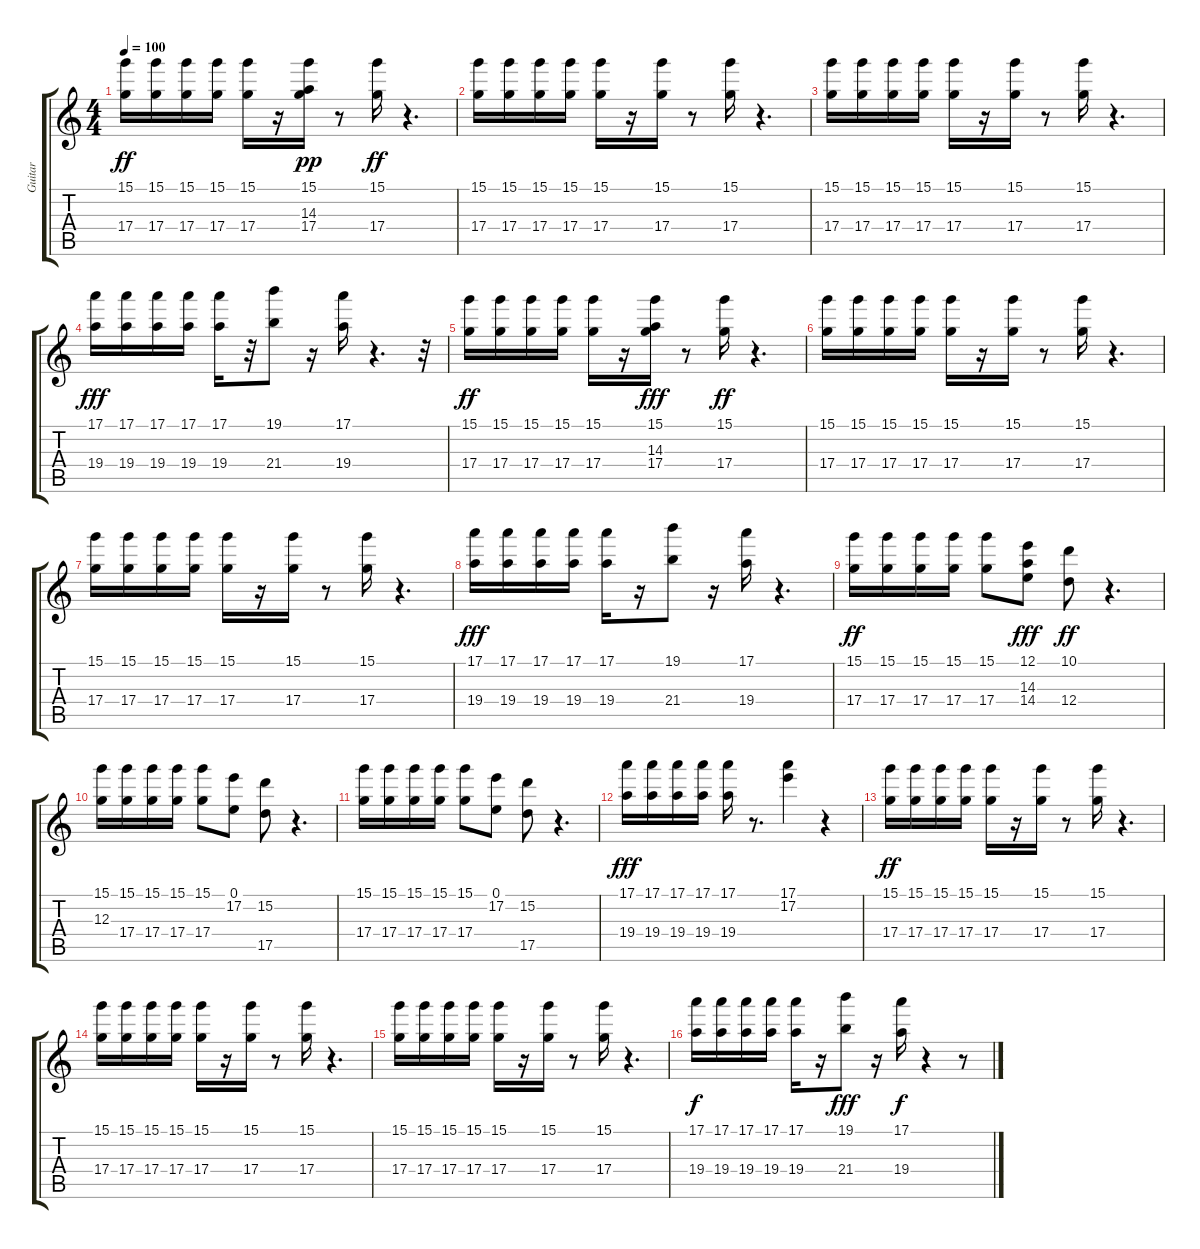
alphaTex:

\track ("Guitar" "Guitar") {instrument electricguitarmuted}
\staff {score tabs}
\tuning (E4 B3 G3 D3 A2 E2) {hide}
\ts (4 4)
\tempo 100
\clef g2
\ks c
(15.1 17.4).16{dy ff volume 9} (15.1 17.4).16 (15.1 17.4).16 (15.1 17.4).16 (15.1 17.4).16 r.16 (15.1 14.3 17.4).16{dy pp} r.8 (15.1 17.4).16{dy ff} r.4{d} |
(15.1 17.4).16 (15.1 17.4).16 (15.1 17.4).16 (15.1 17.4).16 (15.1 17.4).16 r.16 (15.1 17.4).16 r.8 (15.1 17.4).16 r.4{d} |
(15.1 17.4).16 (15.1 17.4).16 (15.1 17.4).16 (15.1 17.4).16 (15.1 17.4).16 r.16 (15.1 17.4).16 r.8 (15.1 17.4).16 r.4{d} |
(17.1 19.4).16{dy fff} (17.1 19.4).16 (17.1 19.4).16 (17.1 19.4).16 (17.1 19.4).16 r.32 (19.1 21.4).8 r.16 (17.1 19.4).16 r.4{d} r.32 |
(15.1 17.4).16{dy ff} (15.1 17.4).16 (15.1 17.4).16 (15.1 17.4).16 (15.1 17.4).16 r.16 (15.1 14.3 17.4).16{dy fff} r.8 (15.1 17.4).16{dy ff} r.4{d} |
(15.1 17.4).16 (15.1 17.4).16 (15.1 17.4).16 (15.1 17.4).16 (15.1 17.4).16 r.16 (15.1 17.4).16 r.8 (15.1 17.4).16 r.4{d} |
(15.1 17.4).16 (15.1 17.4).16 (15.1 17.4).16 (15.1 17.4).16 (15.1 17.4).16 r.16 (15.1 17.4).16 r.8 (15.1 17.4).16 r.4{d} |
(17.1 19.4).16{dy fff} (17.1 19.4).16 (17.1 19.4).16 (17.1 19.4).16 (17.1 19.4).16 r.16 (19.1 21.4).8 r.16 (17.1 19.4).16 r.4{d} |
(15.1 17.4).16{dy ff} (15.1 17.4).16 (15.1 17.4).16 (15.1 17.4).16 (15.1 17.4).8 (12.1 14.3 14.4).8{dy fff} (10.1 12.4).8{dy ff} r.4{d} |
(15.1 12.3).16 (15.1 17.4).16 (15.1 17.4).16 (15.1 17.4).16 (15.1 17.4).8 (0.1 17.2).8 (15.2 17.5).8 r.4{d} |
(15.1 17.4).16 (15.1 17.4).16 (15.1 17.4).16 (15.1 17.4).16 (15.1 17.4).8 (0.1 17.2).8 (15.2 17.5).8 r.4{d} |
(17.1 19.4).16{dy fff} (17.1 19.4).16 (17.1 19.4).16 (17.1 19.4).16 (17.1 19.4).16 r.8{d} (17.1 17.2).4 r.4 |
(15.1 17.4).16{dy ff} (15.1 17.4).16 (15.1 17.4).16 (15.1 17.4).16 (15.1 17.4).16 r.16 (15.1 17.4).16 r.8 (15.1 17.4).16 r.4{d} |
(15.1 17.4).16 (15.1 17.4).16 (15.1 17.4).16 (15.1 17.4).16 (15.1 17.4).16 r.16 (15.1 17.4).16 r.8 (15.1 17.4).16 r.4{d} |
(15.1 17.4).16 (15.1 17.4).16 (15.1 17.4).16 (15.1 17.4).16 (15.1 17.4).16 r.16 (15.1 17.4).16 r.8 (15.1 17.4).16 r.4{d} |
(17.1 19.4).16{dy f} (17.1 19.4).16 (17.1 19.4).16 (17.1 19.4).16 (17.1 19.4).16 r.16 (19.1 21.4).8{dy fff} r.16 (17.1 19.4).16{dy f} r.4 r.8
